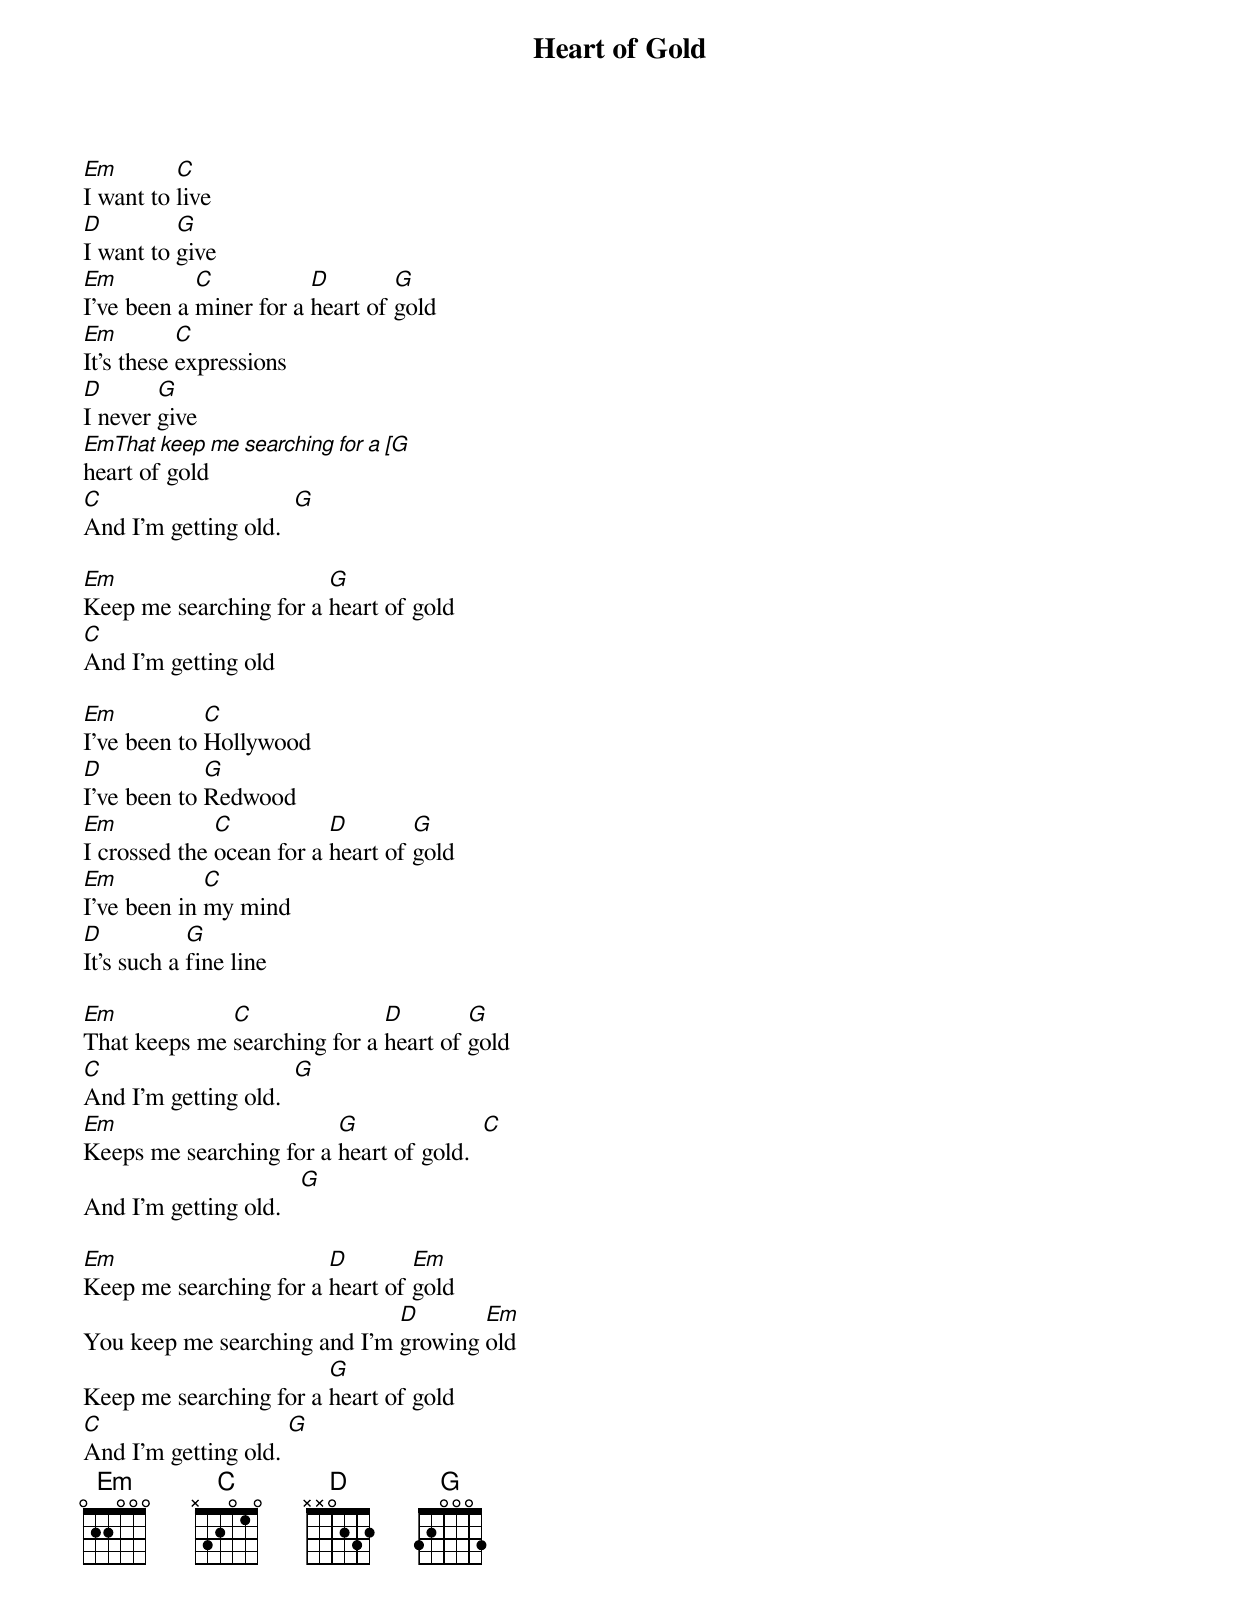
{title: Heart of Gold}
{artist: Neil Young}
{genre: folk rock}
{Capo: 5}

[Em]I want to [C]live
[D]I want to [G]give
[Em]I've been a [C]miner for a [D]heart of [G]gold
[Em]It's these [C]expressions
[D]I never [G]give
[EmThat keep me searching for a [G]heart of gold
[C]And I'm getting old.  [G]

[Em]Keep me searching for a [G]heart of gold
[C]And I'm getting old

[Em]I've been to [C]Hollywood
[D]I've been to [G]Redwood
[Em]I crossed the [C]ocean for a [D]heart of [G]gold
[Em]I've been in [C]my mind
[D]It's such a [G]fine line

[Em]That keeps me [C]searching for a [D]heart of [G]gold
[C]And I'm getting old.  [G]
[Em]Keeps me searching for a [G]heart of gold.  [C]
And I'm getting old.   [G]

[Em]Keep me searching for a [D]heart of [Em]gold
You keep me searching and I'm [D]growing [Em]old
Keep me searching for a [G]heart of gold
[C]And I'm getting old. [G]
